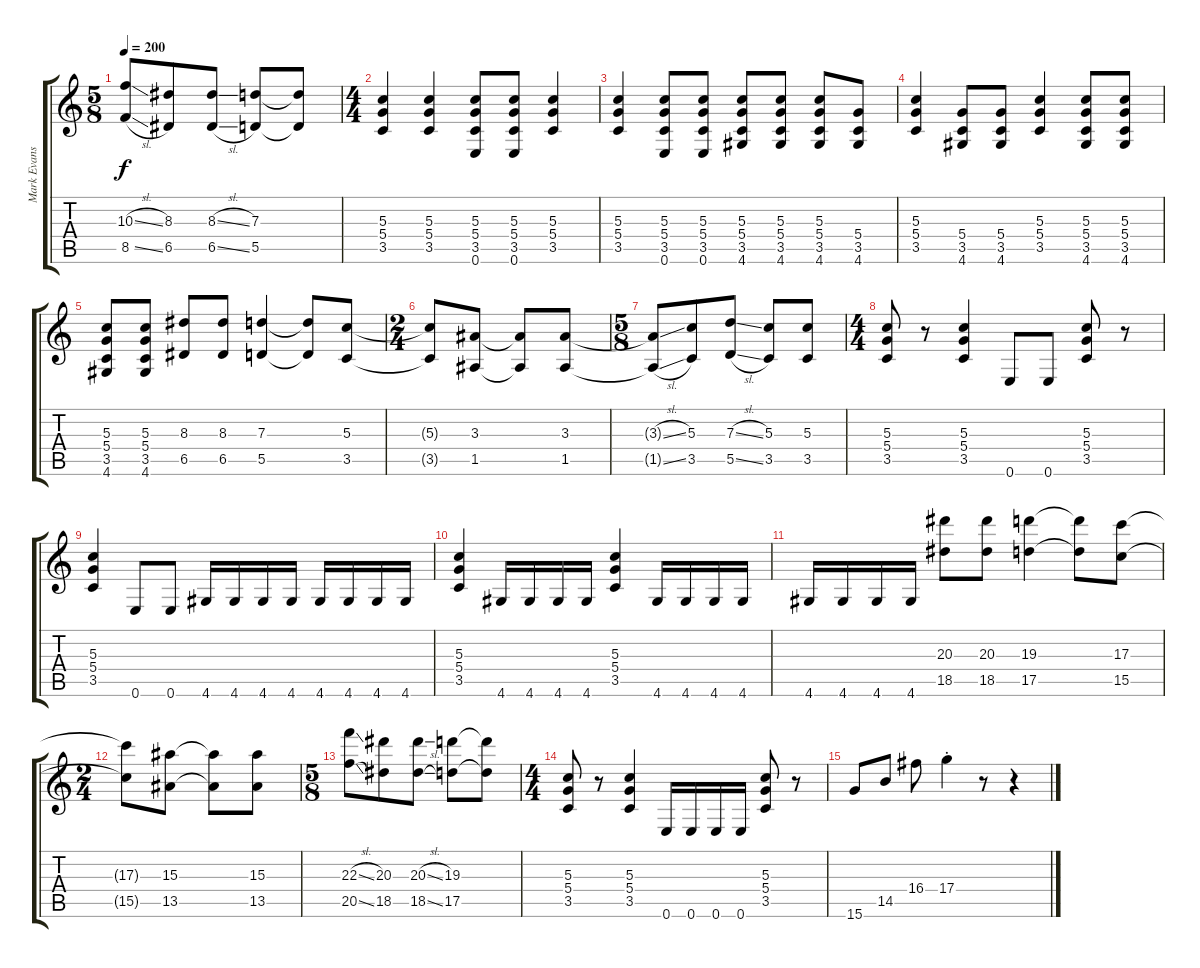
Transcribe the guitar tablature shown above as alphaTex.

\track ("Mark Evans" "Mark Evans") {instrument overdrivenguitar}
\staff {score tabs}
\tuning (E4 B3 G3 D3 A2 E2) {hide}
\ts (5 8)
\tempo 200
\clef g2
\ks c
(10.3{sl} 8.5{sl}).8{dy f} (8.3 6.5).8 (8.3{sl} 6.5{sl}).8 (7.3 5.5).8 (7.3{t} 5.5{t}).8 |
\ts (4 4)
(5.3 5.4 3.5).4 (5.3 5.4 3.5).4 (5.3 5.4 3.5 0.6).8 (5.3 5.4 3.5 0.6).8 (5.3 5.4 3.5).4 |
(5.3 5.4 3.5).4 (5.3 5.4 3.5 0.6).8 (5.3 5.4 3.5 0.6).8 (5.3 5.4 3.5 4.6).8 (5.3 5.4 3.5 4.6).8 (5.3 5.4 3.5 4.6).8 (5.4 3.5 4.6).8 |
(5.3 5.4 3.5).4 (5.4 3.5 4.6).8 (5.4 3.5 4.6).8 (5.3 5.4 3.5).4 (5.3 5.4 3.5 4.6).8 (5.3 5.4 3.5 4.6).8 |
(5.3 5.4 3.5 4.6).8 (5.3 5.4 3.5 4.6).8 (8.3 6.5).8 (8.3 6.5).8 (7.3 5.5).4 (7.3{t} 5.5{t}).8 (5.3 3.5).8 |
\ts (2 4)
(5.3{t} 3.5{t}).8 (3.3 1.5).8 (3.3{t} 1.5{t}).8 (3.3 1.5).8 |
\ts (5 8)
(3.3{sl t} 1.5{sl t}).8 (5.3 3.5).8 (7.3{sl} 5.5{sl}).8 (5.3 3.5).8 (5.3 3.5).8 |
\ts (4 4)
(5.3 5.4 3.5).8 r.8 (5.3 5.4 3.5).4 0.6.8 0.6.8 (5.3 5.4 3.5).8 r.8 |
(5.3 5.4 3.5).4 0.6.8 0.6.8 4.6.16 4.6.16 4.6.16 4.6.16 4.6.16 4.6.16 4.6.16 4.6.16 |
(5.3 5.4 3.5).4 4.6.16 4.6.16 4.6.16 4.6.16 (5.3 5.4 3.5).4 4.6.16 4.6.16 4.6.16 4.6.16 |
4.6.16 4.6.16 4.6.16 4.6.16 (20.3 18.5).8 (20.3 18.5).8 (19.3 17.5).4 (19.3{t} 17.5{t}).8 (17.3 15.5).8 |
\ts (2 4)
(17.3{t} 15.5{t}).8 (15.3 13.5).8 (15.3{t} 13.5{t}).8 (15.3 13.5).8 |
\ts (5 8)
(22.3{sl} 20.5{sl}).8 (20.3 18.5).8 (20.3{sl} 18.5{sl}).8 (19.3 17.5).8 (19.3{t} 17.5{t}).8 |
\ts (4 4)
(5.3 5.4 3.5).8 r.8 (5.3 5.4 3.5).4 0.6.16 0.6.16 0.6.16 0.6.16 (5.3 5.4 3.5).8 r.8 |
15.6.8 14.5.8 16.4.8 17.4{st}.4 r.8 r.4
